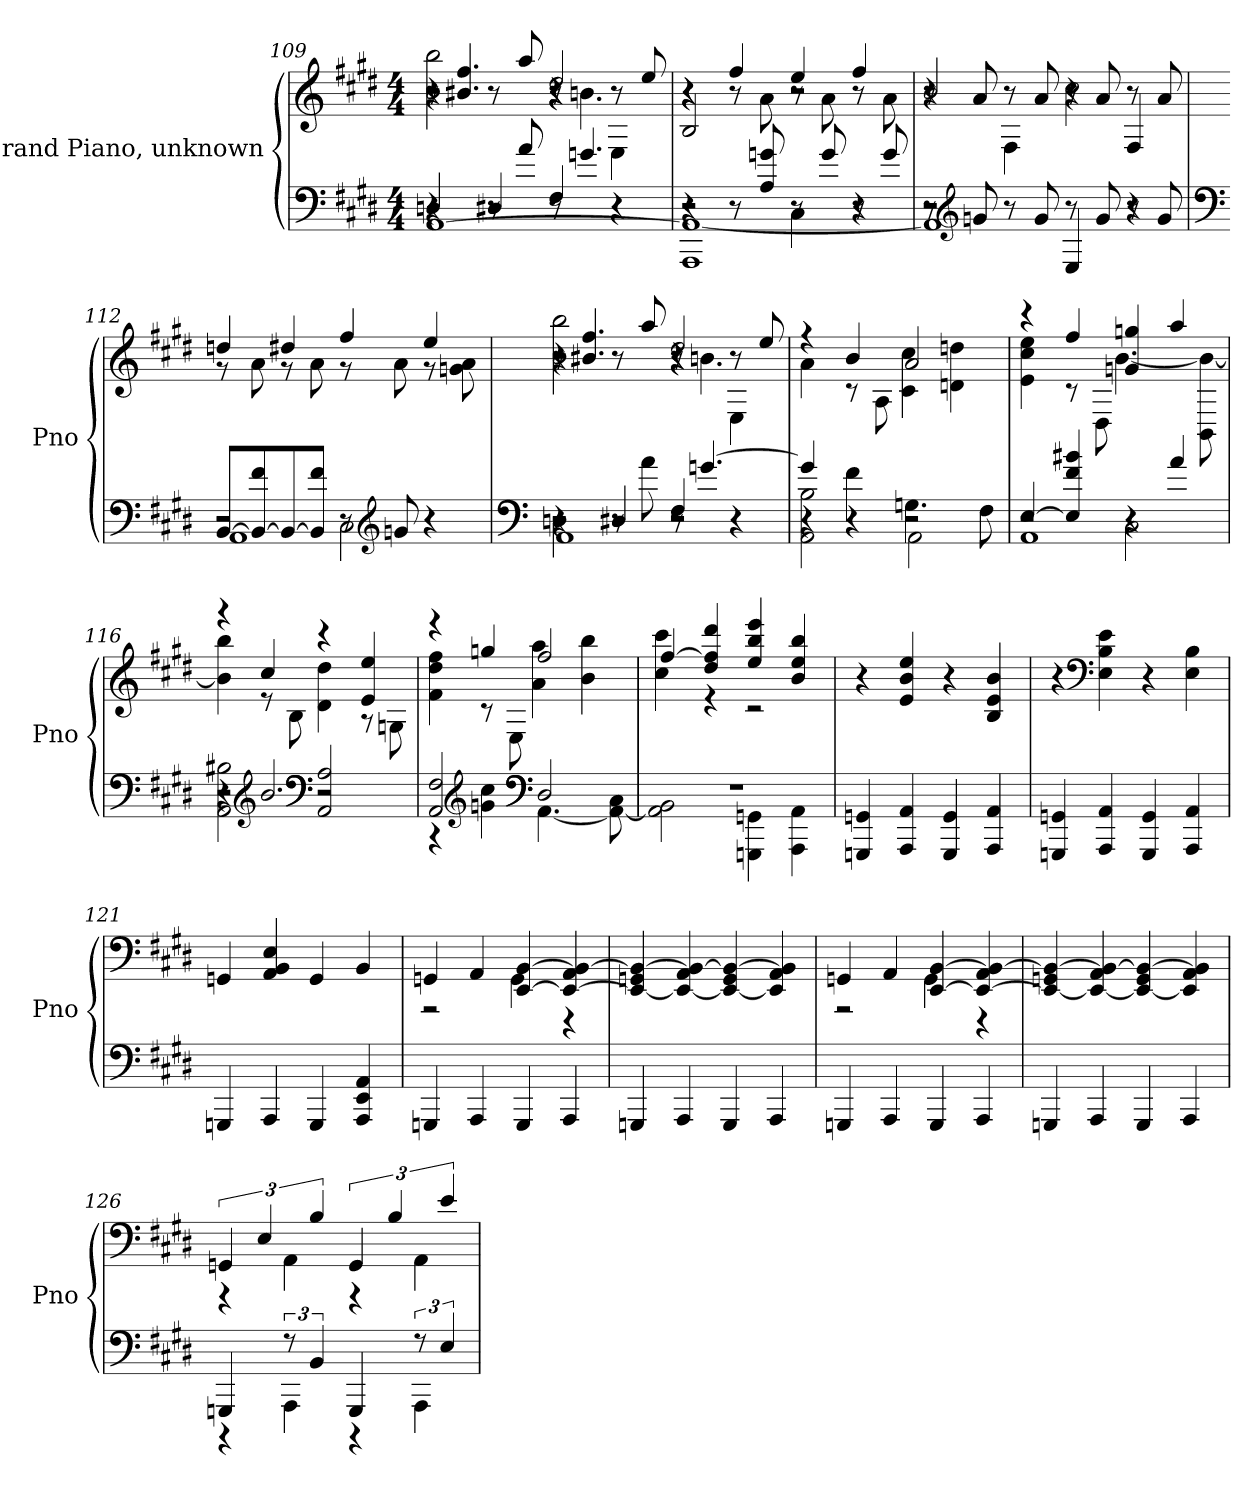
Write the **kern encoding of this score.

**kern	**kern
*part1	*part1
*staff2	*staff1
*I"Grand Piano, unknown	*
*I'Pno	*
*clefF4	*clefG2
*k[f#c#g#d#]	*k[f#c#g#d#]
*M4/4	*M4/4
=109	=109
*^	*^
*	*^	*	*^
*	*	*	*	*	*^
4Dn/	4r	[1AA	4r	2b\ 2bb\	8r	2r
.	.	.	.	.	4.b#X/ 4.ff#/	.
8r	4D#X/	.	8r	.	.	.
8a/	.	.	8aa/	.	.	.
8r	4F#/	.	4r	8r	2dd#/	4r
4.gn/	.	.	.	4.bn\	.	.
.	4r	.	8r	.	.	4E\
.	.	.	8ee/	.	.	.
*	*	*	*	*	*v	*v
!!LO:LB:g=z
=110	=110	=110	=110	=110	=110
*	*	*^	*	*	*
4r	2r	1AAA	1AA_	4r	4r	2B/
8r	.	.	.	4ff#/	8r	.
8A/ 8gn/	.	.	.	.	8a\	.
8r	4C#\	.	.	4ee/	8r	2r
8g/	.	.	.	.	8a\	.
8r	4r	.	.	4ff#/	8r	.
8g/	.	.	.	.	8a\	.
*	*	*v	*v	*	*	*
=111	=111	=111	=111	=111	=111
8r	2r	1AA]	8r	4r	2b/
*clefG2	*	*	*	*	*
8gn/	.	.	8a/	.	.
8r	.	.	8r	4F#\	.
8g/	.	.	8a/	.	.
8r	4E/	.	8r	2cc#\	4r
8g/	.	.	8a/	.	.
8r	4r	.	8r	.	4F#/
8g/	.	.	8a/	.	.
*	*	*	*v	*v	*v
=112	=112	=112	=112
*clefF4	*	*	*
*	*	*	*^
[8BB/L	2r	1AA	4ddn/	8r
8BB/_ 8f#/	.	.	.	8a\
8BB/_	.	.	4dd#X/	8r
8BB/] 8f#/J	.	.	.	8a\
8r	2C#\	.	4ff#/	8r
*clefG2	*	*	*	*
8gn/	.	.	.	8a\
4r	.	.	4ee/	8r
.	.	.	.	8gn\ 8a\
*v	*v	*v	*	*
*	*v	*v
!!LO:LB:g=z
=113	=113
*clefF4	*
*^	*^
*	*^	*	*^
*	*	*^	*	*	*^
2r	4Dn\	4r	1AA	4r	2b\ 2bb\	8r	2r
.	.	.	.	.	.	4.b#X/ 4.ff#/	.
.	8r	4D#X/	.	8r	.	.	.
.	8a\	.	.	8aa/	.	.	.
8r	2r	4F#/	.	4r	8r	2dd#/	4r
[4.gn/	.	.	.	.	4.bn\	.	.
.	.	4r	.	8r	.	.	4E\
.	.	.	.	8ee/	.	.	.
*	*	*v	*v	*	*	*	*
*	*	*	*	*v	*v	*v
=114	=114	=114	=114	=114
4g/]	4r	2AA\ 2B\	4r	4a\
4r	4f#\	.	4b/	8r
.	.	.	.	8A\
2r	4.Gn\	2AA\	2a/	4c#\ 4cc#\
.	.	.	.	4dn\ 4ddn\
.	8F#\	.	.	.
=115	=115	=115	=115	=115
[4E/	2r	1AA	4r	4e\ 4cc#\ 4ee\
4E/] 4f#/ 4b#X/	.	.	4ff#/	8r
.	.	.	.	8D#\
4r	2C#\	.	4gn/ 4ggn/	[4.b\
4a/	.	.	4aa/	.
.	.	.	.	8BB\ 8b\_
=116	=116	=116	=116	=116
4r	2AA\ 2B#X\	2r	4r	4b\] 4bb\
*clefG2	*	*	*	*
2.b/	.	.	4cc#/	8r
.	.	.	.	8B\
*clefF4	*	*	*	*
.	2r	2AA/ 2A/	4r	4d#\ 4dd#\
.	.	.	4e/ 4ee/	8r
.	.	.	.	8Gn\
*	*v	*v	*	*
!!LO:LB:g=z	!!
=117	=117	=117	=117
2AA/ 2F#/	4r	4r	4f#\ 4dd#\ 4ff#\
*clefG2	*	*	*
.	4gn\ 4cc#\	4ggn/	8r
.	.	.	8E\
*clefF4	*	*	*
2D#/	[4.AA\	2ff#/	4a\ 4aa\
.	.	.	4b\ 4bb\
.	8AA\_ 8C#\	.	.
=118	=118	=118	=118
1r	2AA\] 2BB\	[4ff#/	4cc#\ 4ccc#\
.	.	4dd#/ 4ff#/] 4ddd#/	4r
.	4GGGn\ 4GGn\	4ee/ 4bb/ 4eee/	2r
.	4AAA\ 4AA\	4b/ 4ee/ 4bb/	.
*v	*v	*	*
*	*v	*v
=119	=119
4GGGn/ 4GGn/	4r
4AAA/ 4AA/	4e/ 4b/ 4ee/
4GGG/ 4GG/	4r
4AAA/ 4AA/	4B/ 4e/ 4b/
=120	=120
4GGGn/ 4GGn/	4r
*	*clefF4
4AAA/ 4AA/	4E\ 4B\ 4e\
4GGG/ 4GG/	4r
4AAA/ 4AA/	4E\ 4B\
=121	=121
4GGGn/	4GGn/
4AAA/	4AA/ 4BB/ 4E/
4GGG/	4GG/
4AAA/ 4EE/ 4AA/	4BB/
=122	=122
*	*^
4GGGn/	4GGn/	2r
4AAA/	4AA/	.
4GGG/	[4EE/ [4BB/	4GG\
4AAA/	4EE/_ 4AA/ 4BB/_	4r
*	*v	*v
!!LO:PB:g=z
=123	=123
4GGGn/	4EE/_ 4GGn/ 4BB/_
4AAA/	4EE/_ 4AA/ 4BB/_
4GGG/	4EE/_ 4GG/ 4BB/_
4AAA/	4EE/] 4AA/ 4BB/]
=124	=124
*	*^
4GGGn/	4GGn/	2r
4AAA/	4AA/	.
4GGG/	[4EE/ [4BB/	4GG\
4AAA/	4EE/_ 4AA/ 4BB/_	4r
*	*v	*v
=125	=125
4GGGn/	4EE/_ 4GGn/ 4BB/_
4AAA/	4EE/_ 4AA/ 4BB/_
4GGG/	4EE/_ 4GG/ 4BB/_
4AAA/	4EE/] 4AA/ 4BB/]
=126	=126
*^	*^
4GGGn/	4r	6GGn/	4r
.	.	6E/	.
12r	4AAA\	.	4AA\
6BB/	.	6B/	.
4GGG/	4r	6GG/	4r
.	.	6B/	.
12r	4AAA\	.	4AA\
6E/	.	6e/	.
*v	*v	*	*
*	*v	*v
=	=
*-	*-
